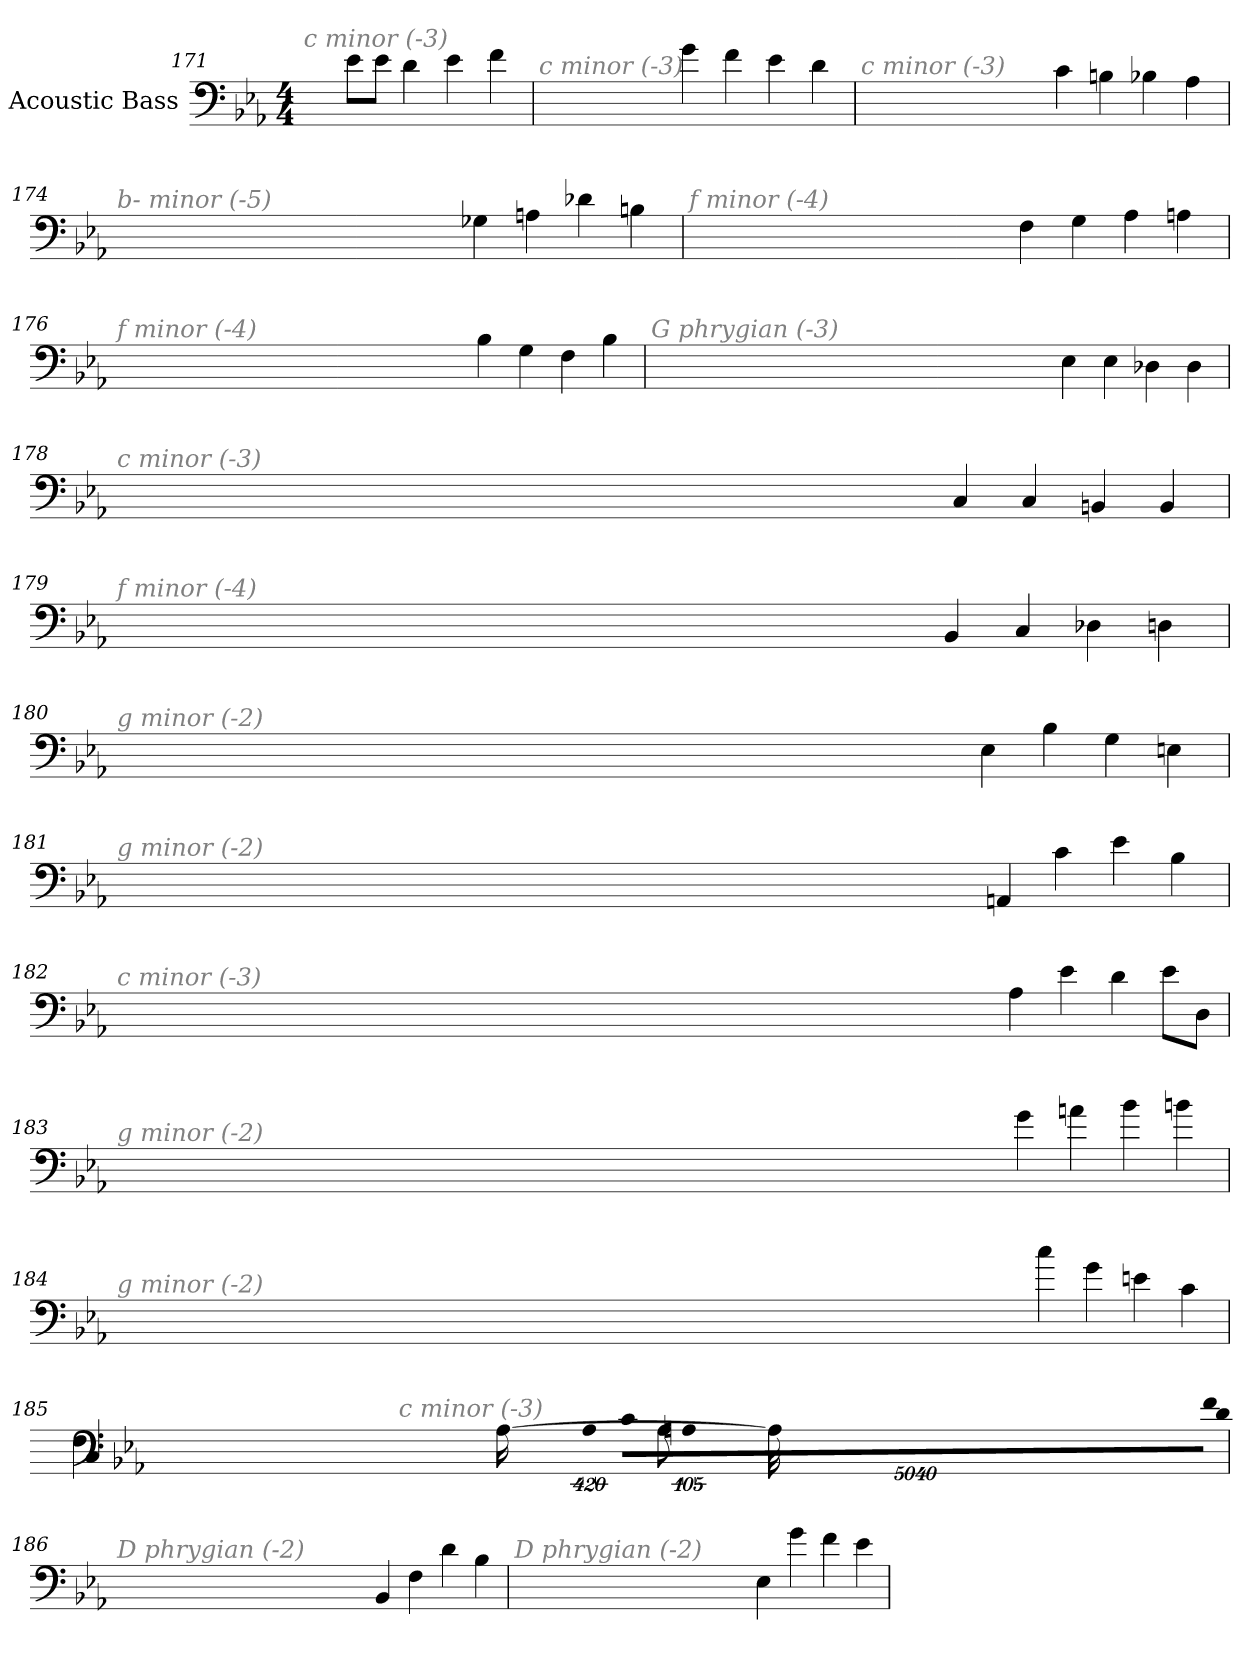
**kern
*part1
*staff1
*I"Acoustic Bass
*clefF4
*ITrd7c12
*k[b-e-a-]
*E-:
*M4/4
=171
!LO:TX:i:color=#808080:t=c minor (-3)
8E-L
8E-J
4D
4E-
4F
=172
!LO:TX:i:color=#808080:t=c minor (-3)
4G
4F
4E-
4D
=173
!LO:TX:i:color=#808080:t=c minor (-3)
4C
4BBn
4BB-X
4AA-
=174
!LO:TX:i:color=#808080:t=b- minor (-5)
4GG-X
4AAn
4D-X
4BBn
=175
!LO:TX:i:color=#808080:t=f minor (-4)
4FF
4GG
4AA-
4AAn
=176
!LO:TX:i:color=#808080:t=f minor (-4)
4BB-
4GG
4FF
4BB-
=177
!LO:TX:i:color=#808080:t=G phrygian (-3)
4EE-
4EE-
4DD-X
4DD-
=178
!LO:TX:i:color=#808080:t=c minor (-3)
4CC
4CC
4BBBn
4BBB
=179
!LO:TX:i:color=#808080:t=f minor (-4)
4BBB-
4CC
4DD-X
4DDn
=180
!LO:TX:i:color=#808080:t=g minor (-2)
4EE-
4BB-
4GG
4EEn
=181
!LO:TX:i:color=#808080:t=g minor (-2)
4AAAn
4C
4E-
4BB-
=182
!LO:TX:i:color=#808080:t=c minor (-3)
4AA-
4E-
4D
8E-L
8DDJ
=183
!LO:TX:i:color=#808080:t=g minor (-2)
4G
4An
4B-
4Bn
=184
!LO:TX:i:color=#808080:t=g minor (-2)
4c
4G
4En
4C
=185
!LO:TX:i:color=#808080:t=c minor (-3)
!LO:N:vis=8
40320%3347FL
!LO:N:vis=8
40320%3347D
!LO:N:vis=8
40320%3347CJ
!LO:N:vis=1024
[13440%13AAn
8AA_
16AA_
32AA_
!LO:N:vis=1024%31
13440%407AA]
4FF
4CC
=186
!LO:TX:i:color=#808080:t=D phrygian (-2)
4BBB-
4FF
4D
4BB-
=187
!LO:TX:i:color=#808080:t=D phrygian (-2)
4EE-
4G
4F
4E-
=
*-
